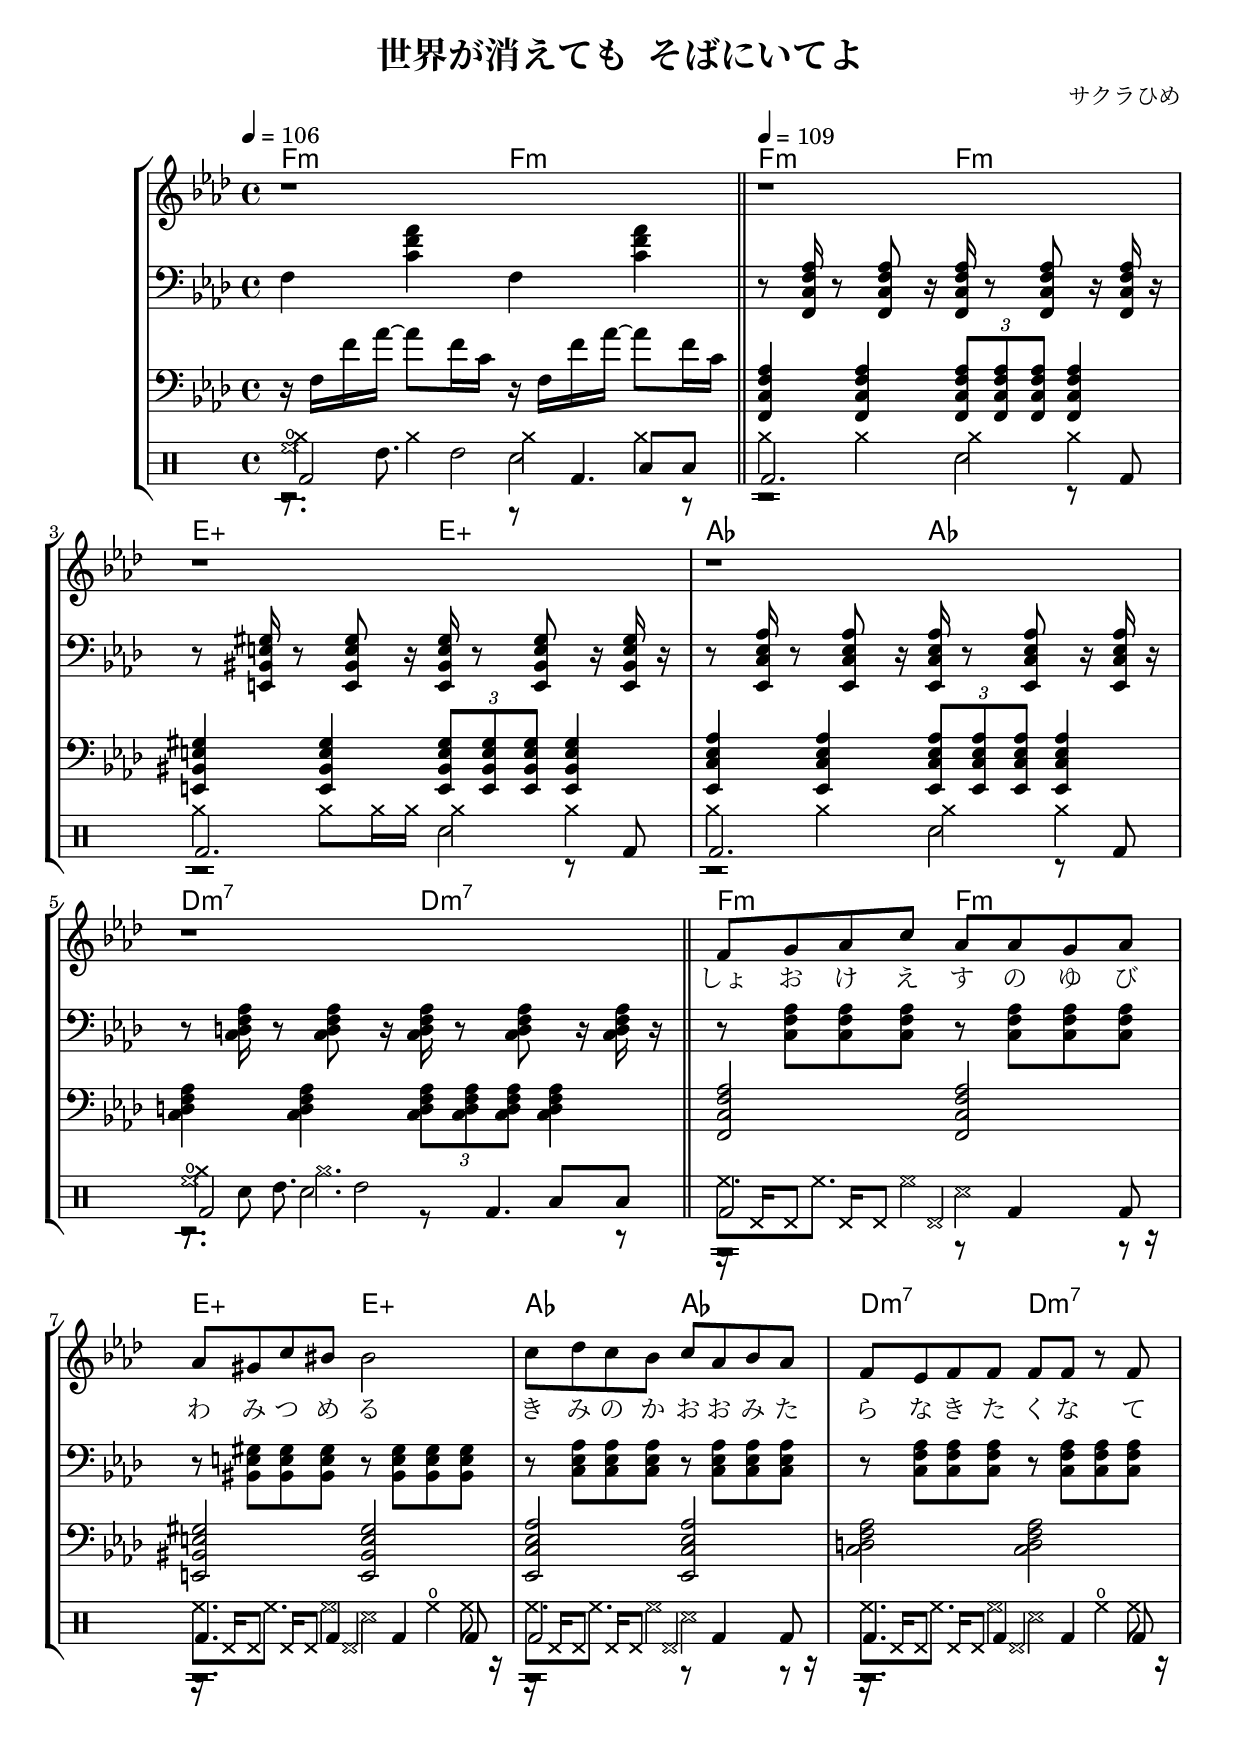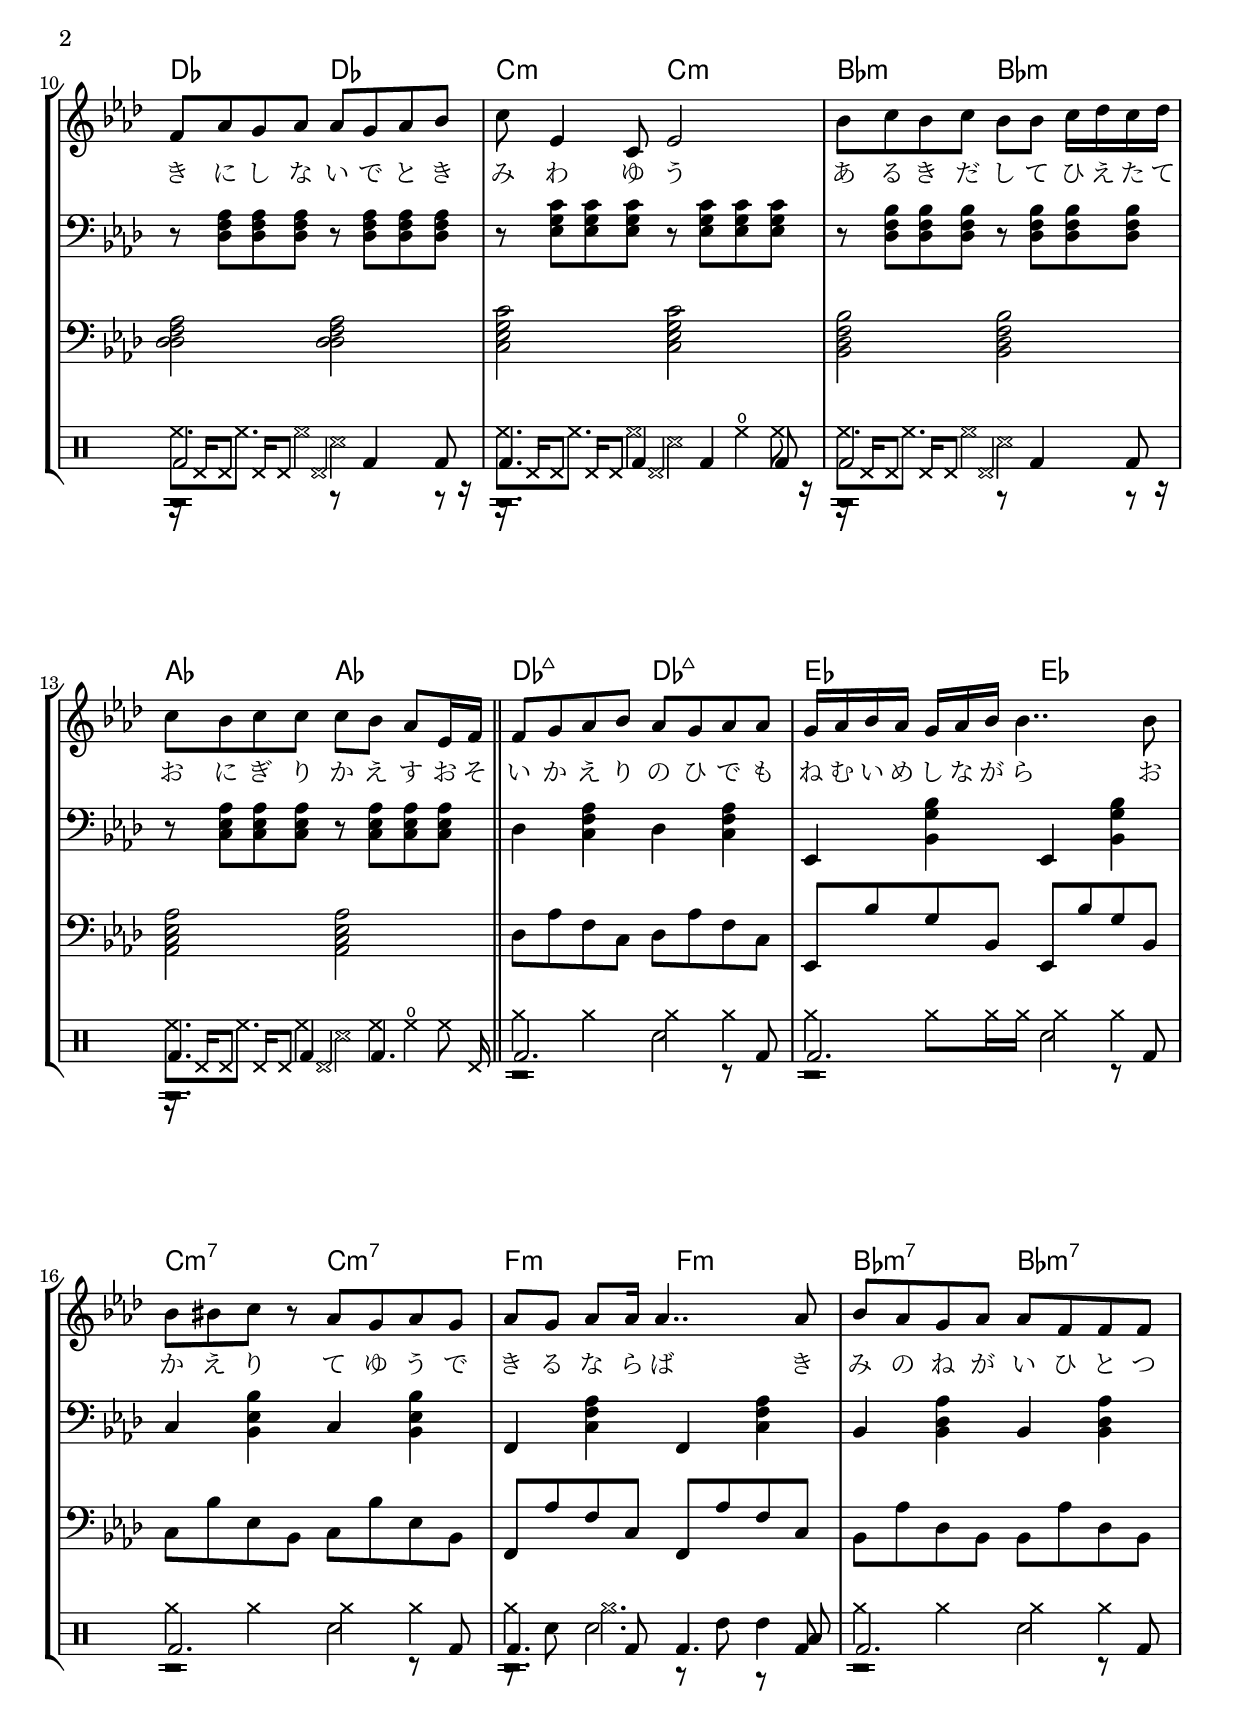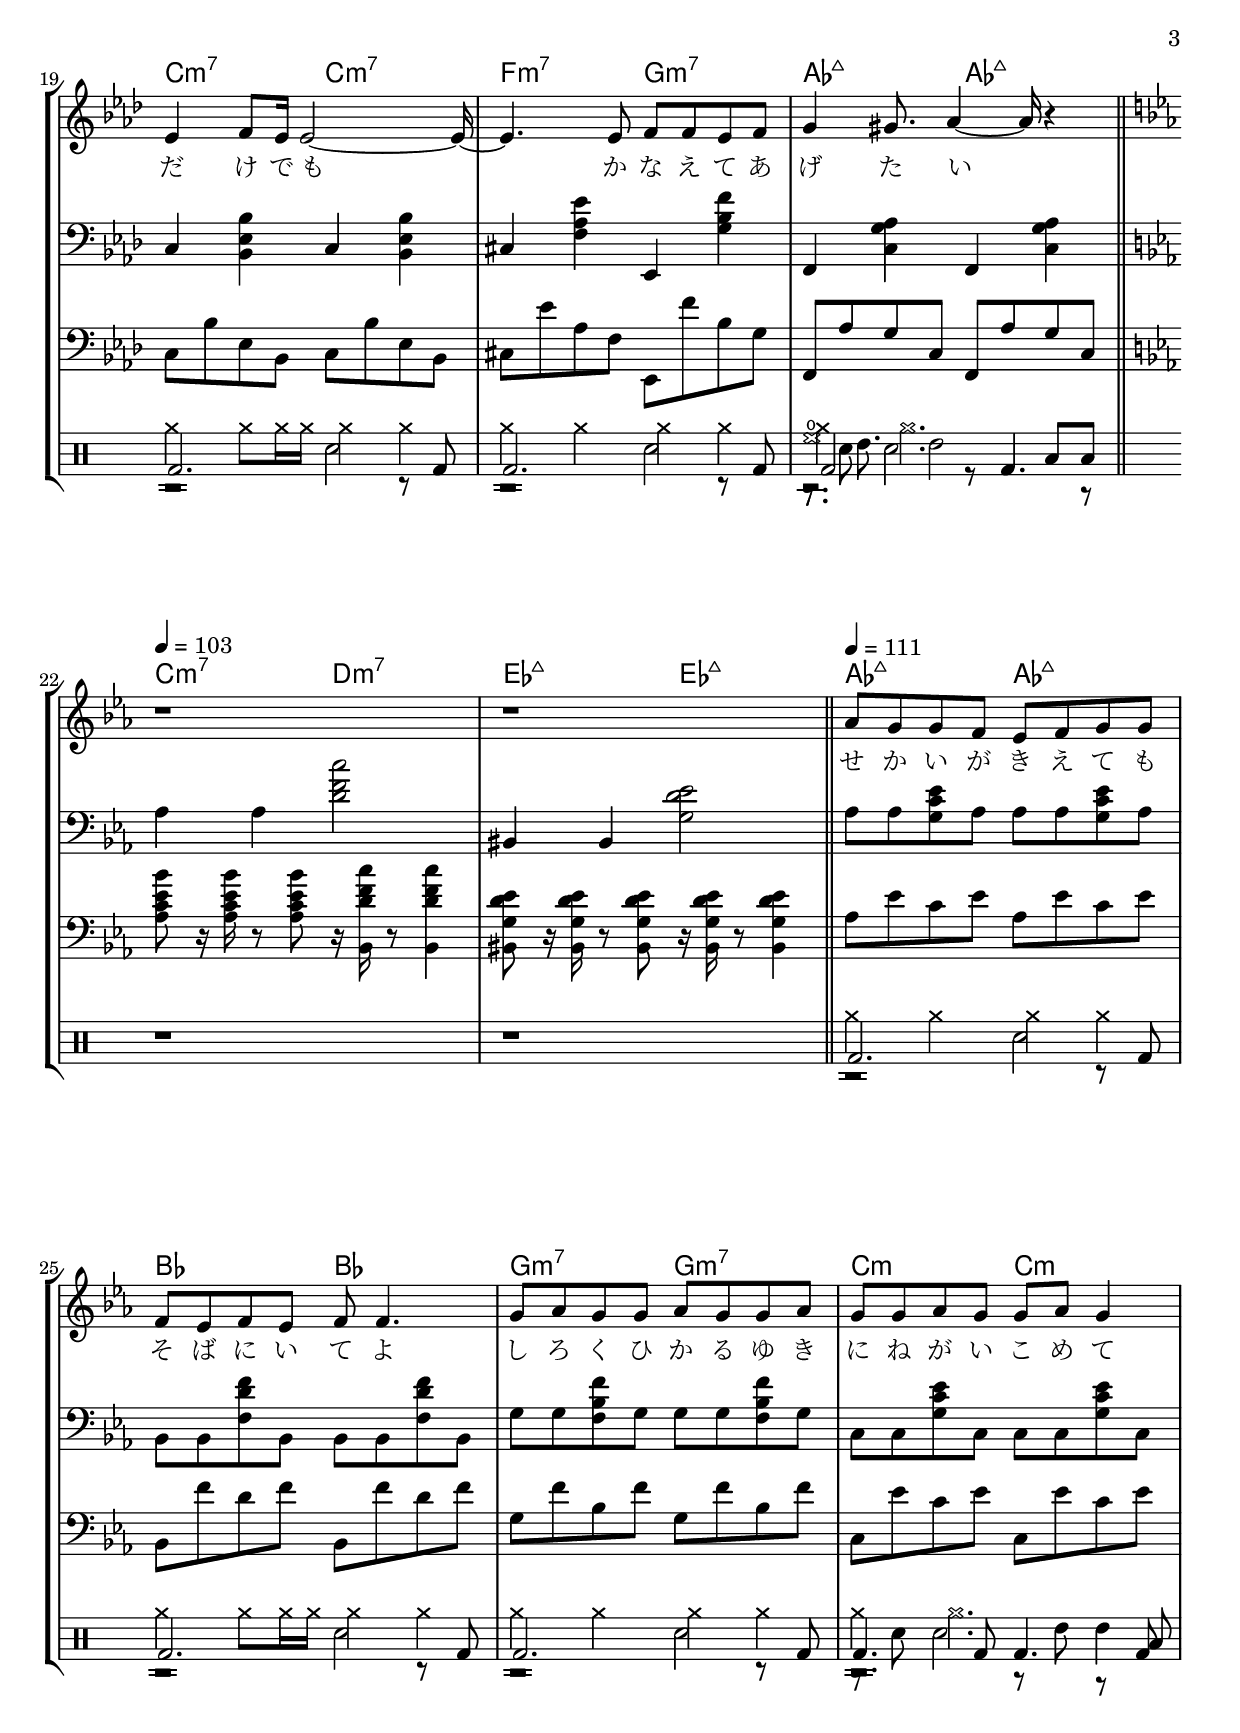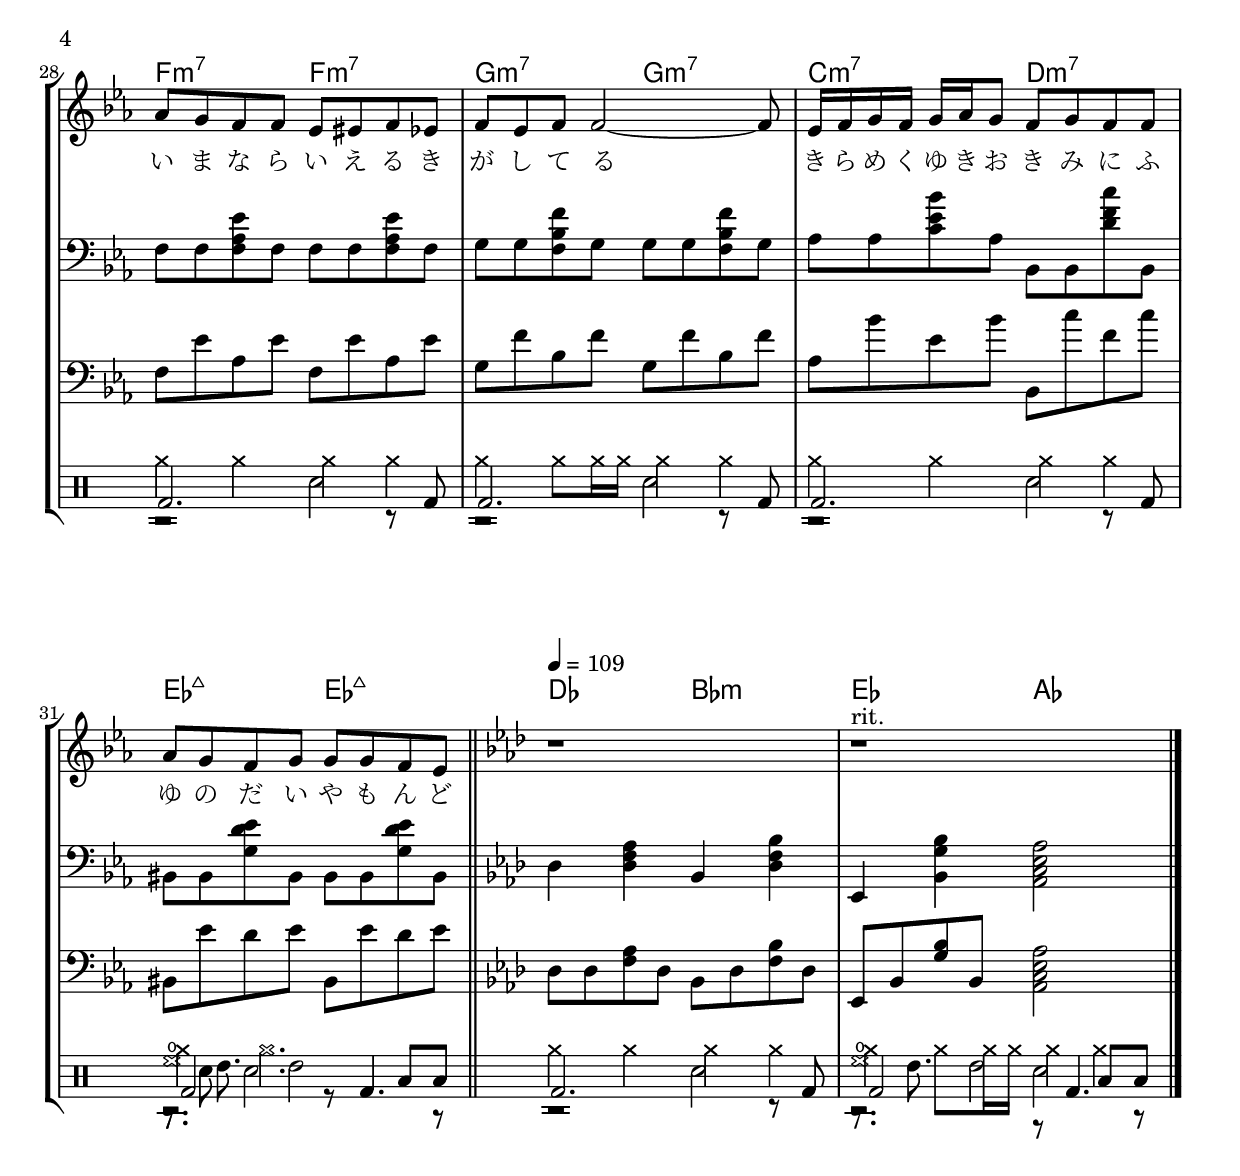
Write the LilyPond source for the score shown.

\version "2.12.1"

\header {
	title = \markup {"世界が消えても  そばにいてよ"}
	composer = \markup \center-column {サクラひめ}
}

harmony = \chordmode {
	f2:m f:m 

	f:m f:m e:aug e:aug as as d:m7 d:m7 

	f:m f:m e:aug e:aug as as d:m7 d:m7 des des c:m c:m bes:m bes:m as as 

	des:maj7 des:maj7 es es c:min7 c:min7 f:m f:m bes:min7 bes:min7 c:min7 c:min7 f:min7 g:m7 as:maj7 as:maj7 

	c:min7 d:m7 es:maj7 es:maj7 

	as:maj7 as:maj7 bes bes g:min7 g:min7 c:m c:m f:min7 f:min7 g:min7 g:min7 c:min7 d:m7 es:maj7 es:maj7 

	des bes:m es as 
}

melody = {
	\key as \major
	\tempo 4 = 106
	r1   
	\tempo 4 = 109
	r1 | r1 | r1 | r1   
	\set Staff.midiInstrument = #"fss0.35"
	\set Staff.midiMinimumVolume = #0.7
	\set Staff.midiMaximumVolume = #0.9
	f'8  g'8  as'8  c''8  as'8  as'8  g'8  as'8 
	as'8  gis'8  c''8  bis'8  bis'2 
	c''8  des''8  c''8  bes'8  c''8  as'8  bes'8  as'8 
	f'8  es'8  f'8  f'8  f'8  f'8  r8  f'8 
	f'8  as'8  g'8  as'8  as'8  g'8  as'8  bes'8 
	c''8  es'4  c'8  es'2 
	bes'8  c''8  bes'8  c''8  bes'8  bes'8  c''16  des''16  c''16  des''16 
	c''8  bes'8  c''8  c''8  c''8  bes'8  as'8  	\set Staff.midiInstrument = #"fss0.35"
	\set Staff.midiMinimumVolume = #0.7
	\set Staff.midiMaximumVolume = #0.9
	es'16  f'16 
	f'8  g'8  as'8  bes'8  as'8  g'8  as'8  as'8 
	g'16  as'16  bes'16  as'16  g'16  as'16  bes'16  bes'4..  bes'8 
	bes'8  bis'8  c''8  r8  as'8  g'8  as'8  g'8 
	as'8  g'8  as'8  as'16  as'4..  as'8 
	bes'8  as'8  g'8  as'8  as'8  f'8  f'8  f'8 
	es'4  f'8  es'16  es'2~es'16~ 
	es'4.  es'8  f'8  f'8  es'8  f'8 
	g'4  gis'8.  as'4~as'16  	r4 	\key es \major
	\tempo 4 = 103
	r1 | r1   
	\set Staff.midiInstrument = #"fss0.35"
	\set Staff.midiMinimumVolume = #0.7
	\set Staff.midiMaximumVolume = #0.9
		\tempo 4 = 111
as'8  g'8  g'8  f'8  es'8  f'8  g'8  g'8 
	f'8  es'8  f'8  es'8  f'8  f'4. 
	g'8  as'8  g'8  g'8  as'8  g'8  g'8  as'8 
	g'8  g'8  as'8  g'8  g'8  as'8  g'4 
	as'8  g'8  f'8  f'8  es'8  eis'8  f'8  es'8 
	f'8  es'8  f'8  f'2~f'8 
	es'16  f'16  g'16  f'16  g'16  as'16  g'8  f'8  g'8  f'8  f'8 
	as'8  g'8  f'8  g'8  g'8  g'8  f'8  es'8
	\key as \major
	\tempo 4 = 109
	r1 | r1^"rit." \bar "|."
}

words = \lyricmode {
	
	
	しょ  お  け  え  す  の  ゆ  び  わ  み  つ  め  る  き  み  の  か  お  お  み  た  ら  な  き  た  く  な  て  き  に  し  な  い  で  と  き  み  わ  ゆ  う  あ  る  き  だ  し  て  ひ  え  た  て  お  に  ぎ  り  か  え  す  
	お  そ  い  か  え  り  の  ひ  で  も  ね  む  い  め  し  な  が  ら  お  か  え  り  て  ゆ  う  で  き  る  な  ら  ば  き  み  の  ね  が  い  ひ  と  つ  だ  け  で  も  か  な  え  て  あ  げ  た  い  
	
	せ  か  い  が  き  え  て  も  そ  ば  に  い  て  よ  し  ろ  く  ひ  か  る  ゆ  き  に  ね  が  い  こ  め  て  い  ま  な  ら  い  え  る  き  が  し  て  る  き  ら  め  く  ゆ  き  お  き  み  に  ふ  ゆ  の  だ  い  や  も  ん  ど  
	
}

tempochange = {
	\tempo 4 = 106
	r1 \bar "||"
	\tempo 4 = 109
	r1 | r1 | r1 | r1 \bar "||"
	\tempo 4 = 109
	r1 | r1 | r1 | r1 | r1 | r1 | r1 | r1 \bar "||"
	\tempo 4 = 109
	r1 | r1 | r1 | r1 | r1 | r1 | r1 | r1 \bar "||"
	\tempo 4 = 103
	r1 | r1 \bar "||"
	\tempo 4 = 111
	r1 | r1 | r1 | r1 | r1 | r1 | r1 | r1 \bar "||"
	\tempo 4 = 109
	r1 | \tempo 4 = 81 r2 \tempo 4 = 72 r2 \bar "|."
}

mainacc = {
	\clef bass
	\set Staff.midiInstrument = #"Acoustic grand"
	\set Staff.midiMinimumVolume = #0.3
	\set Staff.midiMaximumVolume = #0.6
	\key as \major
	\tempo 4 = 106
	f4 <c' f' as'>4
	f4 <c' f' as'>4
	\bar "||"

	\set Staff.midiInstrument = #"Acoustic grand"
	\set Staff.midiMinimumVolume = #0.3
	\set Staff.midiMaximumVolume = #0.6
	\tempo 4 = 109
	r8 <f, c f as>16 r8 <f, c f as>8 r16
	<f, c f as>16 r8      <f, c f as>8 r16 <f, c f as>16 r16
	r8 <e, bis, e gis>16 r8 <e, bis, e gis>8 r16
	<e, bis, e gis>16 r8      <e, bis, e gis>8 r16 <e, bis, e gis>16 r16
	r8 <es, c es as>16 r8 <es, c es as>8 r16
	<es, c es as>16 r8      <es, c es as>8 r16 <es, c es as>16 r16
	r8 <d c f as>16 r8 <d c f as>8 r16
	<d c f as>16 r8      <d c f as>8 r16 <d c f as>16 r16
	\bar "||"

	\set Staff.midiInstrument = #"Acoustic Guitar (nylon)"
	\set Staff.midiMinimumVolume = #0.3
	\set Staff.midiMaximumVolume = #0.6
	r8 <c f as>8 <c f as>8 <c f as>8
	r8 <c f as>8 <c f as>8 <c f as>8
	r8 <bis, e gis>8 <bis, e gis>8 <bis, e gis>8
	r8 <bis, e gis>8 <bis, e gis>8 <bis, e gis>8
	r8 <c es as>8 <c es as>8 <c es as>8
	r8 <c es as>8 <c es as>8 <c es as>8
	r8 <c f as>8 <c f as>8 <c f as>8
	r8 <c f as>8 <c f as>8 <c f as>8
	r8 <des f as>8 <des f as>8 <des f as>8
	r8 <des f as>8 <des f as>8 <des f as>8
	r8 <es g c'>8 <es g c'>8 <es g c'>8
	r8 <es g c'>8 <es g c'>8 <es g c'>8
	r8 <des f bes>8 <des f bes>8 <des f bes>8
	r8 <des f bes>8 <des f bes>8 <des f bes>8
	r8 <c es as>8 <c es as>8 <c es as>8
	r8 <c es as>8 <c es as>8 <c es as>8
	\bar "||"

	\set Staff.midiInstrument = #"Acoustic Guitar (steel)"
	\set Staff.midiMinimumVolume = #0.3
	\set Staff.midiMaximumVolume = #0.6
	des4 <c f as>4
	des4 <c f as>4
	es,4 <bes, g bes>4
	es,4 <bes, g bes>4
	c4 <bes, es bes>4
	c4 <bes, es bes>4
	f,4 <c f as>4
	f,4 <c f as>4
	bes,4 <bes, des as>4
	bes,4 <bes, des as>4
	c4 <bes, es bes>4
	c4 <bes, es bes>4
	cis4 <f as es'>4
	es,4 <g bes f'>4
	f,4 <c g as>4
	f,4 <c g as>4
	\bar "||"

	\set Staff.midiInstrument = #"Acoustic grand"
	\set Staff.midiMinimumVolume = #0.3
	\set Staff.midiMaximumVolume = #0.6
	\key es \major
	\tempo 4 = 103
	as4 as4
	<d' f' c''>2
	bis,4 bis,4
	<g d' es'>2
	\bar "||"

	\set Staff.midiInstrument = #"Distorted Guitar"
	\set Staff.midiMinimumVolume = #0.3
	\set Staff.midiMaximumVolume = #0.6
	\tempo 4 = 111
	as8 as8 <g c' es'>8 as8
	as8 as8 <g c' es'>8 as8
	bes,8 bes,8 <f d' f'>8 bes,8
	bes,8 bes,8 <f d' f'>8 bes,8
	g8 g8 <f bes f'>8 g8
	g8 g8 <f bes f'>8 g8
	c8 c8 <g c' es'>8 c8
	c8 c8 <g c' es'>8 c8
	f8 f8 <f as es'>8 f8
	f8 f8 <f as es'>8 f8
	g8 g8 <f bes f'>8 g8
	g8 g8 <f bes f'>8 g8
	as8 as8 <c' es' bes'>8 as8
	bes,8 bes,8 <d' f' c''>8 bes,8
	bis,8 bis,8 <g d' es'>8 bis,8
	bis,8 bis,8 <g d' es'>8 bis,8
	\bar "||"

	\set Staff.midiInstrument = #"Acoustic Guitar (steel)"
	\set Staff.midiMinimumVolume = #0.3
	\set Staff.midiMaximumVolume = #0.6
	\key as \major
	\tempo 4 = 109
	des4 <des f as>4
	bes,4 <des f bes>4
	es,4 <bes, g bes>4
	<as, c es as>2
	\bar "|."
}

subacc = {
	\clef bass
	\set Staff.midiInstrument = #"Flute"
	\set Staff.midiMinimumVolume = #0.3
	\set Staff.midiMaximumVolume = #0.6
	\key as \major
	\tempo 4 = 106
	r16 f16 f'16 as'16~ as'8 f'16 c'16
	r16 f16 f'16 as'16~ as'8 f'16 c'16
	\bar "||"

	\set Staff.midiInstrument = #"Flute"
	\set Staff.midiMinimumVolume = #0.3
	\set Staff.midiMaximumVolume = #0.6
	\tempo 4 = 109
	<f, c f as>4 <f, c f as>4
	\tuplet 3/2 { <f, c f as>8 <f, c f as>8 <f, c f as>8 } <f, c f as>4
	<e, bis, e gis>4 <e, bis, e gis>4
	\tuplet 3/2 { <e, bis, e gis>8 <e, bis, e gis>8 <e, bis, e gis>8 } <e, bis, e gis>4
	<es, c es as>4 <es, c es as>4
	\tuplet 3/2 { <es, c es as>8 <es, c es as>8 <es, c es as>8 } <es, c es as>4
	<d c f as>4 <d c f as>4
	\tuplet 3/2 { <d c f as>8 <d c f as>8 <d c f as>8 } <d c f as>4
	\bar "||"

	\set Staff.midiInstrument = #"Acoustic grand"
	\set Staff.midiMinimumVolume = #0.3
	\set Staff.midiMaximumVolume = #0.6
	<f, c f as>2
	<f, c f as>2
	<e, bis, e gis>2
	<e, bis, e gis>2
	<es, c es as>2
	<es, c es as>2
	<d c f as>2
	<d c f as>2
	<des des f as>2
	<des des f as>2
	<c es g c'>2
	<c es g c'>2
	<bes, des f bes>2
	<bes, des f bes>2
	<as, c es as>2
	<as, c es as>2
	\bar "||"

	\set Staff.midiInstrument = #"Pad 4 (choir)"
	\set Staff.midiMinimumVolume = #0.3
	\set Staff.midiMaximumVolume = #0.6
	des8 as f c
	des8 as f c
	es,8 bes g bes,
	es,8 bes g bes,
	c8 bes es bes,
	c8 bes es bes,
	f,8 as f c
	f,8 as f c
	bes,8 as des bes,
	bes,8 as des bes,
	c8 bes es bes,
	c8 bes es bes,
	cis8 es' as f
	es,8 f' bes g
	f,8 as g c
	f,8 as g c
	\bar "||"

	\set Staff.midiInstrument = #"Synth Voice"
	\set Staff.midiMinimumVolume = #0.3
	\set Staff.midiMaximumVolume = #0.6
	\key es \major
	\tempo 4 = 103
	<as c' es' bes'>8 r16 <as c' es' bes'>16 r8     <as c' es' bes'>8
	r16 <bes, d' f' c''>16 r8     <bes, d' f' c''>4
	<bis, g d' es'>8 r16 <bis, g d' es'>16 r8     <bis, g d' es'>8
	r16 <bis, g d' es'>16 r8     <bis, g d' es'>4
	\bar "||"

	\set Staff.midiInstrument = #"Synthstrings 1"
	\set Staff.midiMinimumVolume = #0.3
	\set Staff.midiMaximumVolume = #0.6
	\tempo 4 = 111
	as8 es' c' es'
	as8 es' c' es'
	bes,8 f' d' f'
	bes,8 f' d' f'
	g8 f' bes f'
	g8 f' bes f'
	c8 es' c' es'
	c8 es' c' es'
	f8 es' as es'
	f8 es' as es'
	g8 f' bes f'
	g8 f' bes f'
	as8 bes' es' bes'
	bes,8 c'' f' c''
	bis,8 es' d' es'
	bis,8 es' d' es'
	\bar "||"

	\set Staff.midiInstrument = #"Pad 7 (halo)"
	\set Staff.midiMinimumVolume = #0.3
	\set Staff.midiMaximumVolume = #0.6
	\key as \major
	\tempo 4 = 109
	des8 des <f as> des
	bes,8 des <f bes> des
	es,8 bes, <g bes> bes,
	<as, c es as>2
	\bar "|."
}

percA = {
	\drummode {
	cymr4 cymr4 cymr4 cymr4  \bar "||"
	cymr4 cymr4 cymr4 cymr4  |cymr4 cymr8 cymr16 cymr16 cymr4 cymr4  |cymr4 cymr4 cymr4 cymr4  |cymr4 cymr2.  \bar "||"
	r1  |r2. hho4  |r1  |r2. hho4  |r1  |r2. hho4  |r1  |r2. hho4  \bar "||"
	cymr4 cymr4 cymr4 cymr4  |cymr4 cymr8 cymr16 cymr16 cymr4 cymr4  |cymr4 cymr4 cymr4 cymr4  |cymr4 cymr2.  |cymr4 cymr4 cymr4 cymr4  |cymr4 cymr8 cymr16 cymr16 cymr4 cymr4  |cymr4 cymr4 cymr4 cymr4  |cymr4 cymr2.  \bar "||"
	r1 |r1 \bar "||"
	cymr4 cymr4 cymr4 cymr4  |cymr4 cymr8 cymr16 cymr16 cymr4 cymr4  |cymr4 cymr4 cymr4 cymr4  |cymr4 cymr2.  |cymr4 cymr4 cymr4 cymr4  |cymr4 cymr8 cymr16 cymr16 cymr4 cymr4  |cymr4 cymr4 cymr4 cymr4  |cymr4 cymr2.  \bar "||"
	cymr4 cymr4 cymr4 cymr4  |cymr4 cymr8 cymr16 cymr16 cymr4 cymr4  \bar "|."
	}
}

percB = {
	\drummode {
	r2 sn2  \bar "||"
	r2 sn2  |r2 sn2  |r2 sn2  |r8 sn8 sn2.  \bar "||"
	r16 hhp16 hhp8 hhp16 hhp8 hhp2 r16  |r16 hhp16 hhp8 hhp16 hhp8 hhp2 r16  |r16 hhp16 hhp8 hhp16 hhp8 hhp2 r16  |r16 hhp16 hhp8 hhp16 hhp8 hhp2 r16  |r16 hhp16 hhp8 hhp16 hhp8 hhp2 r16  |r16 hhp16 hhp8 hhp16 hhp8 hhp2 r16  |r16 hhp16 hhp8 hhp16 hhp8 hhp2 r16  |r16 hhp16 hhp8 hhp16 hhp8 hhp2 hhp16  \bar "||"
	r2 sn2  |r2 sn2  |r2 sn2  |r8 sn8 sn2.  |r2 sn2  |r2 sn2  |r2 sn2  |r8 sn8 sn2.  \bar "||"
	r1 |r1 \bar "||"
	r2 sn2  |r2 sn2  |r2 sn2  |r8 sn8 sn2.  |r2 sn2  |r2 sn2  |r2 sn2  |r8 sn8 sn2.  \bar "||"
	r2 sn2  |r2 sn2  \bar "|."
	}
}

percC = {
	\drummode {
	bd2 r8 bd4.  \bar "||"
	bd2. r8 bd8  |bd2. r8 bd8  |bd2. r8 bd8  |bd2 r8 bd4.  \bar "||"
	hh8. hh8. hh2 r8  |hh8. hh8. hh2 hh8  |hh8. hh8. hh2 r8  |hh8. hh8. hh2 hh8  |hh8. hh8. hh2 r8  |hh8. hh8. hh2 hh8  |hh8. hh8. hh2 r8  |hh8. hh8. hh4 hh4 hh8  \bar "||"
	bd2. r8 bd8  |bd2. r8 bd8  |bd2. r8 bd8  |bd4. bd8 bd4. bd8  |bd2. r8 bd8  |bd2. r8 bd8  |bd2. r8 bd8  |bd2 r8 bd4.  \bar "||"
	r1 |r1 \bar "||"
	bd2. r8 bd8  |bd2. r8 bd8  |bd2. r8 bd8  |bd4. bd8 bd4. bd8  |bd2. r8 bd8  |bd2. r8 bd8  |bd2. r8 bd8  |bd2 r8 bd4.  \bar "||"
	bd2. r8 bd8  |bd2 r8 bd4.  \bar "|."
	}
}

percD = {
	\drummode {
	r8. tommh8. tommh2 r8  \bar "||"
	r1 |r1 |r1 |r8. tommh8. tommh2 r8  \bar "||"
	r2 ss2  |r2 ss2  |r2 ss2  |r2 ss2  |r2 ss2  |r2 ss2  |r2 ss2  |r2 ss2  \bar "||"
	r1 |r1 |r1 |r2 r8 tommh8 tommh4  |r1 |r1 |r1 |r8. tommh8. tommh2 r8  \bar "||"
	r1 |r1 \bar "||"
	r1 |r1 |r1 |r2 r8 tommh8 tommh4  |r1 |r1 |r1 |r8. tommh8. tommh2 r8  \bar "||"
	r1 |r8. tommh8. tommh2 r8  \bar "|."
	}
}

percE = {
	\drummode {
	r2. toml8 toml8  \bar "||"
	r1 |r1 |r1 |r2. toml8 toml8  \bar "||"
	bd2 r8 bd4 bd8  |bd4. bd4 bd4 bd8  |bd2 r8 bd4 bd8  |bd4. bd4 bd4 bd8  |bd2 r8 bd4 bd8  |bd4. bd4 bd4 bd8  |bd2 r8 bd4 bd8  |bd4. bd4 bd4.  \bar "||"
	r1 |r1 |r1 |r2. r8 toml8  |r1 |r1 |r1 |r2. toml8 toml8  \bar "||"
	r1 |r1 \bar "||"
	r1 |r1 |r1 |r2. r8 toml8  |r1 |r1 |r1 |r2. toml8 toml8  \bar "||"
	r1 |r2. toml8 toml8  \bar "|."
	}
}

percF = {
	\drummode {
	hho1  \bar "||"
	r1 |r1 |r1 |hho1  \bar "||"
	r1 | r1 | r1 | r1 | r1 | r1 | r1 | r1 \bar "||"
	r1 |r1 |r1 |r1 |r1 |r1 |r1 |hho1  \bar "||"
	r1 | r1 \bar "||"
	r1 |r1 |r1 |r1 |r1 |r1 |r1 |hho1  \bar "||"
	r1 |hho1  \bar "|."
	}
}

\score {
	<<
		\new StaffGroup <<
			\new ChordNames {\harmony}
			\new Voice = "melody" {\melody}
			\new Lyrics \lyricsto "melody" \words
			\new Staff = "mainacc" {\mainacc}
			\new Staff = "subacc" {\subacc}
			\new DrumStaff <<
				\new DrumVoice {\percA}
				\new DrumVoice {\percB}
				\new DrumVoice {\percC}
				\new DrumVoice {\percD}
				\new DrumVoice {\percE}
				\new DrumVoice {\percF}
			>>
		>>
	>>
	\layout { }
}
